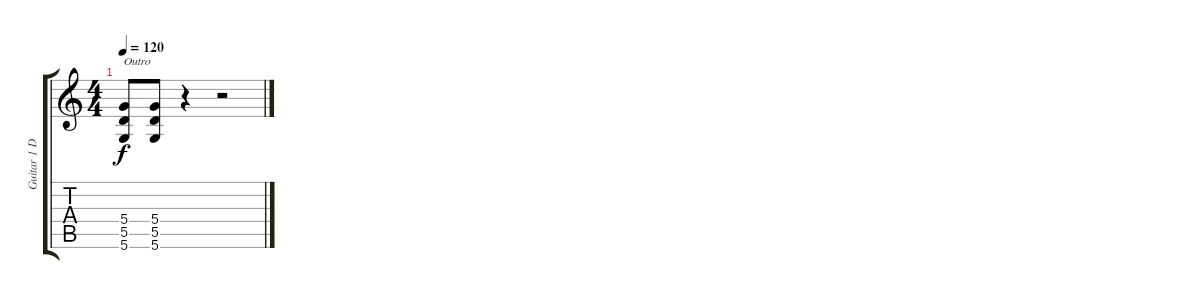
\track ("Guitar 1 Distortion" "Guitar 1 D") {instrument overdrivenguitar}
\staff {score tabs}
\tuning (E4 B3 G3 D3 A2 D2) {hide}
\ts (4 4)
\tempo 120
\clef g2
\ks c
(5.4 5.5 5.6).8{txt "Outro" dy f} (5.4 5.5 5.6).8 r.4 r.2
